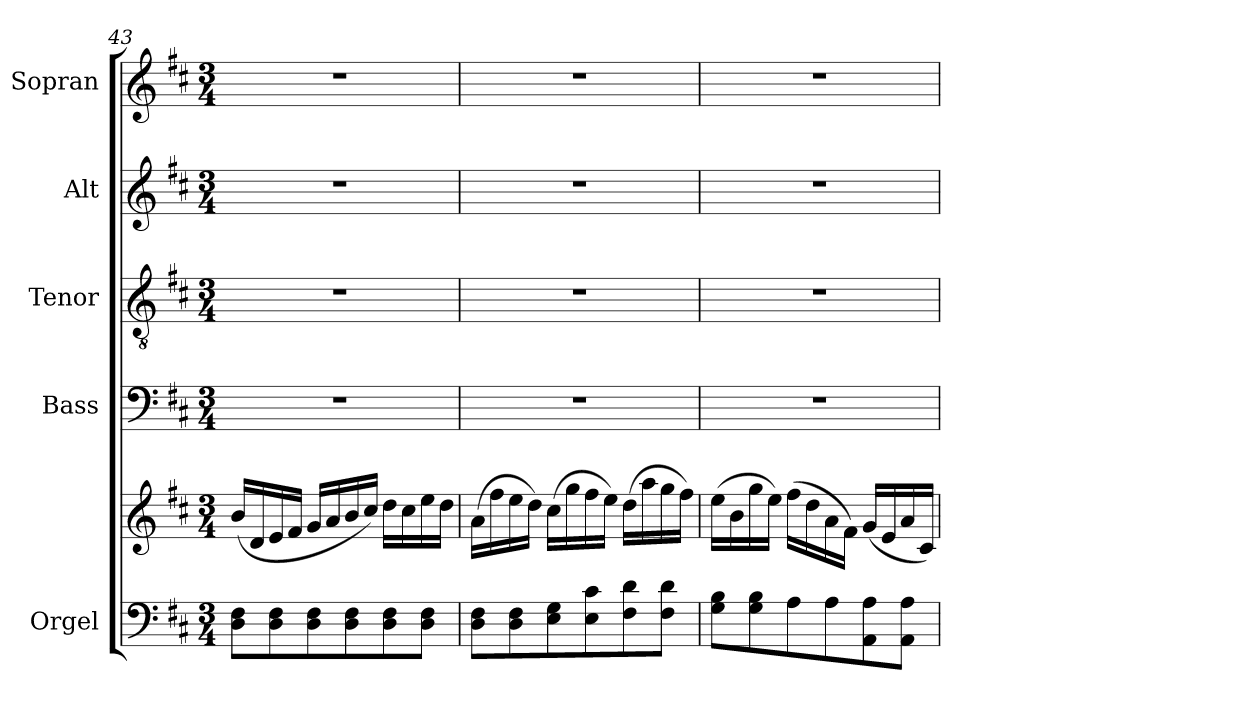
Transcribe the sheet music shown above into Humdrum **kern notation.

**kern	**kern	**kern	**kern	**kern	**kern
*part5	*part5	*part4	*part3	*part2	*part1
*staff6	*staff5	*staff4	*staff3	*staff2	*staff1
*I"Orgel	*	*I"Bass	*I"Tenor	*I"Alt	*I"Sopran
*I'Org.	*	*I'B.	*I'T.	*I'A.	*I'S.
!!LO:LB:g=z
*clefF4	*clefG2	*clefF4	*clefGv2	*clefG2	*clefG2
*k[f#c#]	*k[f#c#]	*k[f#c#]	*k[f#c#]	*k[f#c#]	*k[f#c#]
*D:	*D:	*D:	*D:	*D:	*D:
*M3/4	*M3/4	*M3/4	*M3/4	*M3/4	*M3/4
=43	=43	=43	=43	=43	=43
8D\ 8F#\L	(<16b/LL	2.r	2.r	2.r	2.r
.	16d/	.	.	.	.
8D\ 8F#\	16e/	.	.	.	.
.	16f#/JJ	.	.	.	.
8D\ 8F#\	16g/LL	.	.	.	.
.	16a/	.	.	.	.
8D\ 8F#\	16b/	.	.	.	.
.	16cc#/JJ)	.	.	.	.
8D\ 8F#\	16dd\LL	.	.	.	.
.	16cc#\	.	.	.	.
8D\ 8F#\J	16ee\	.	.	.	.
.	16dd\JJ	.	.	.	.
=44	=44	=44	=44	=44	=44
8D\ 8F#\L	(>16a\LL	2.r	2.r	2.r	2.r
.	16ff#\	.	.	.	.
8D\ 8F#\	16ee\	.	.	.	.
.	16dd\JJ)	.	.	.	.
8E\ 8G\	(>16cc#\LL	.	.	.	.
.	16gg\	.	.	.	.
8E\ 8c#\	16ff#\	.	.	.	.
.	16ee\JJ)	.	.	.	.
8F#\ 8d\	(>16dd\LL	.	.	.	.
.	16aa\	.	.	.	.
8F#\ 8d\J	16gg\	.	.	.	.
.	16ff#\JJ)	.	.	.	.
=45	=45	=45	=45	=45	=45
8G\ 8B\L	(>16ee\LL	2.r	2.r	2.r	2.r
.	16b\	.	.	.	.
8G\ 8B\	16gg\	.	.	.	.
.	16ee\JJ)	.	.	.	.
8A\	(>16ff#\LL	.	.	.	.
.	16dd\	.	.	.	.
8A\	16a\	.	.	.	.
.	16f#\JJ)	.	.	.	.
8AA\ 8A\	(<16g/LL	.	.	.	.
.	16e/	.	.	.	.
8AA\ 8A\J	16a/	.	.	.	.
.	16c#/JJ)	.	.	.	.
=	=	=	=	=	=
*-	*-	*-	*-	*-	*-
